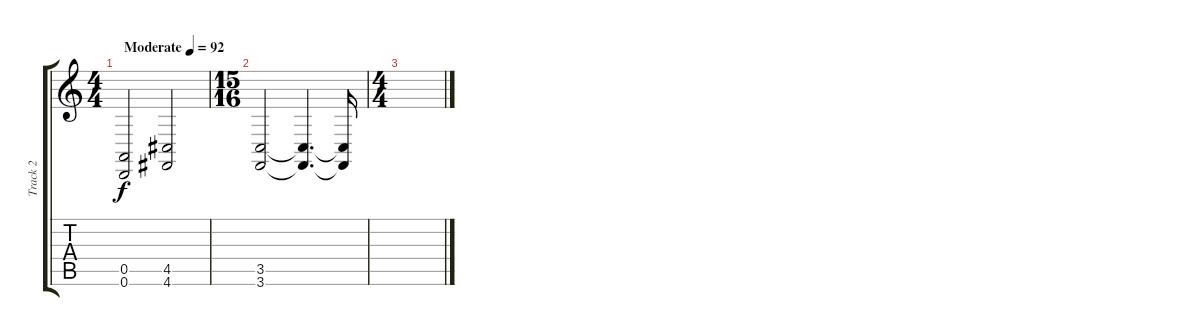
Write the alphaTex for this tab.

\track ("Track 2" "Track 2") {instrument brasssection}
\staff {score tabs}
\tuning (E4 B3 G3 D3 A2 D2) {hide}
\ts (4 4)
\tempo (92 "Moderate")
\clef g2
\ks c
(0.5 0.6).2{dy f instrument brasssection} (4.5 4.6).2 |
\ts (15 16)
(3.5 3.6).2 (3.5{t} 3.6{t}).4{d} (3.5{t} 3.6{t}).16 |
\ts (4 4)
